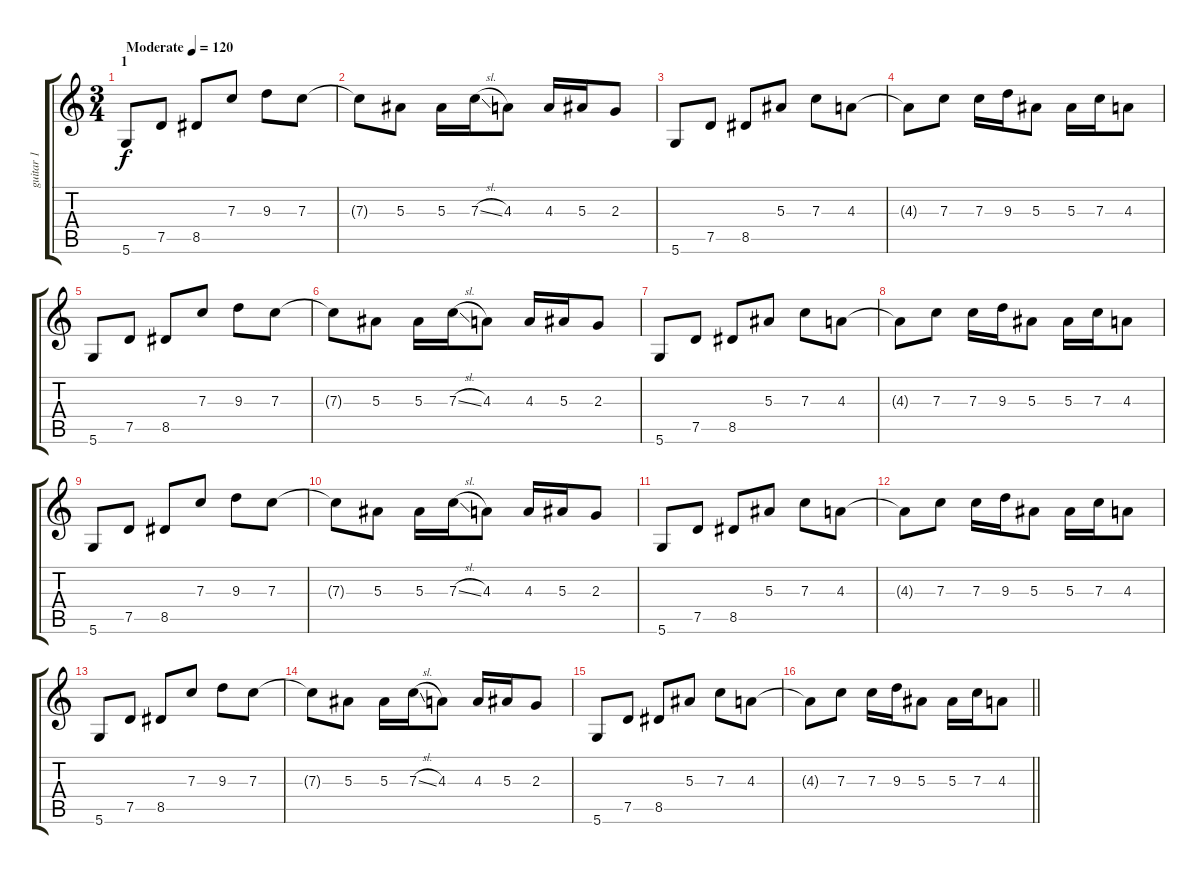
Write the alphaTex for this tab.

\track ("guitar 1" "guitar 1") {instrument distortionguitar}
\staff {score tabs}
\tuning (D4 A3 F3 C3 G2 D2) {hide}
\ts (3 4)
\section ("" "1")
\tempo (120 "Moderate")
\clef g2
\ks c
5.6.8{dy f instrument distortionguitar} 7.5.8 8.5.8 7.3.8 9.3.8 7.3.8 |
7.3{t}.8 5.3.8 5.3.16 7.3{sl}.16 4.3.8 4.3.16 5.3.16 2.3.8 |
5.6.8 7.5.8 8.5.8 5.3.8 7.3.8 4.3.8 |
4.3{t}.8 7.3.8 7.3.16 9.3.16 5.3.8 5.3.16 7.3.16 4.3.8 |
5.6.8 7.5.8 8.5.8 7.3.8 9.3.8 7.3.8 |
7.3{t}.8 5.3.8 5.3.16 7.3{sl}.16 4.3.8 4.3.16 5.3.16 2.3.8 |
5.6.8 7.5.8 8.5.8 5.3.8 7.3.8 4.3.8 |
4.3{t}.8 7.3.8 7.3.16 9.3.16 5.3.8 5.3.16 7.3.16 4.3.8 |
5.6.8 7.5.8 8.5.8 7.3.8 9.3.8 7.3.8 |
7.3{t}.8 5.3.8 5.3.16 7.3{sl}.16 4.3.8 4.3.16 5.3.16 2.3.8 |
5.6.8 7.5.8 8.5.8 5.3.8 7.3.8 4.3.8 |
4.3{t}.8 7.3.8 7.3.16 9.3.16 5.3.8 5.3.16 7.3.16 4.3.8 |
5.6.8 7.5.8 8.5.8 7.3.8 9.3.8 7.3.8 |
7.3{t}.8 5.3.8 5.3.16 7.3{sl}.16 4.3.8 4.3.16 5.3.16 2.3.8 |
5.6.8 7.5.8 8.5.8 5.3.8 7.3.8 4.3.8 |
\barLineRight lightlight
4.3{t}.8 7.3.8 7.3.16 9.3.16 5.3.8 5.3.16 7.3.16 4.3.8
